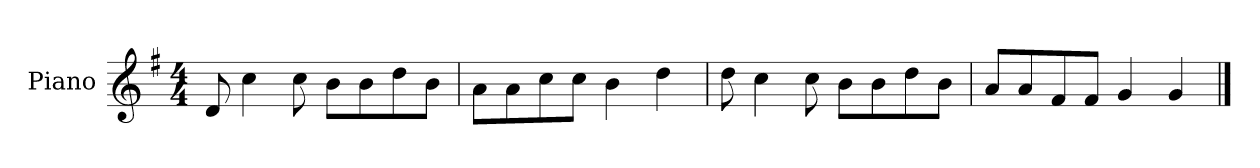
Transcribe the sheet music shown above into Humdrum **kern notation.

**kern
*part1
*staff1
*I"Piano
*I'P-no
*clefG2
*k[f#]
*M4/4
*MM90
=1
8d/
4cc\
8cc\
8b\L
8b\
8dd\
8b\J
=2
8a\L
8a\
8cc\
8cc\J
4b\
4dd\
=3
8dd\
4cc\
8cc\
8b\L
8b\
8dd\
8b\J
=4
8a/L
8a/
8f#/
8f#/J
4g/
4g/
==
*-
